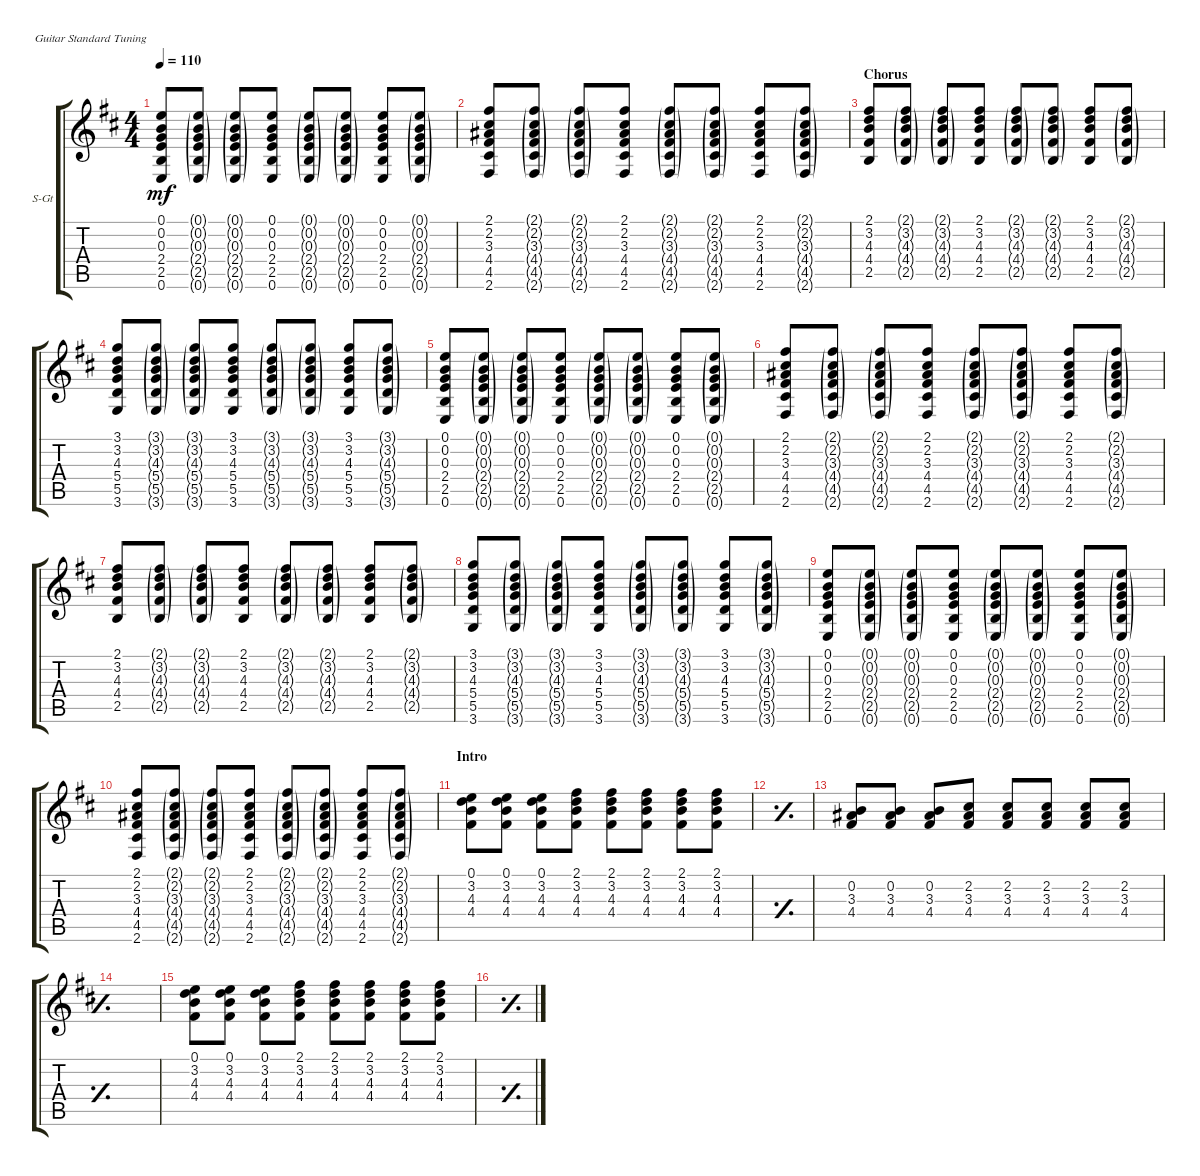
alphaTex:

\defaultSystemsLayout 4
\bracketExtendMode groupsimilarinstruments
\firstSystemTrackNameOrientation horizontal
\otherSystemsTrackNameOrientation horizontal
\track ("Rhythm Guitar" "S-Gt") {multiBarRest instrument acousticguitarsteel}
\staff {score tabs}
\tuning (E4 B3 G3 D3 A2 E2)
\ts (4 4)
\tempo 110
\clef g2
\ks d
(0.6 2.5 2.4 0.3 0.2 0.1).8{dy mf} (0.6{g} 2.5{g} 2.4{g} 0.3{g} 0.2{g} 0.1{g}).8 (0.6{g} 2.5{g} 2.4{g} 0.3{g} 0.2{g} 0.1{g}).8 (0.6 2.5 2.4 0.3 0.2 0.1).8 (0.6{g} 2.5{g} 2.4{g} 0.3{g} 0.2{g} 0.1{g}).8 (0.6{g} 2.5{g} 2.4{g} 0.3{g} 0.2{g} 0.1{g}).8 (0.6 2.5 2.4 0.3 0.2 0.1).8 (0.6{g} 2.5{g} 2.4{g} 0.3{g} 0.2{g} 0.1{g}).8 |
(2.6 4.5 4.4 3.3 2.2 2.1).8 (2.6{g} 4.5{g} 4.4{g} 3.3{g} 2.2{g} 2.1{g}).8 (2.6{g} 4.5{g} 4.4{g} 3.3{g} 2.2{g} 2.1{g}).8 (2.6 4.5 4.4 3.3 2.2 2.1).8 (2.6{g} 4.5{g} 4.4{g} 3.3{g} 2.2{g} 2.1{g}).8 (2.6{g} 4.5{g} 4.4{g} 3.3{g} 2.2{g} 2.1{g}).8 (2.6 4.5 4.4 3.3 2.2 2.1).8 (2.6{g} 4.5{g} 4.4{g} 3.3{g} 2.2{g} 2.1{g}).8 |
\section ("" "Chorus")
(2.5 4.4 4.3 3.2 2.1).8 (2.5{g} 4.4{g} 4.3{g} 3.2{g} 2.1{g}).8 (2.5{g} 4.4{g} 4.3{g} 3.2{g} 2.1{g}).8 (2.5 4.4 4.3 3.2 2.1).8 (2.5{g} 4.4{g} 4.3{g} 3.2{g} 2.1{g}).8 (2.5{g} 4.4{g} 4.3{g} 3.2{g} 2.1{g}).8 (2.5 4.4 4.3 3.2 2.1).8 (2.5{g} 4.4{g} 4.3{g} 3.2{g} 2.1{g}).8 |
(3.6 5.5 5.4 4.3 3.2 3.1).8 (3.6{g} 5.5{g} 5.4{g} 4.3{g} 3.2{g} 3.1{g}).8 (3.6{g} 5.5{g} 5.4{g} 4.3{g} 3.2{g} 3.1{g}).8 (3.6 5.5 5.4 4.3 3.2 3.1).8 (3.6{g} 5.5{g} 5.4{g} 4.3{g} 3.2{g} 3.1{g}).8 (3.6{g} 5.5{g} 5.4{g} 4.3{g} 3.2{g} 3.1{g}).8 (3.6 5.5 5.4 4.3 3.2 3.1).8 (3.6{g} 5.5{g} 5.4{g} 4.3{g} 3.2{g} 3.1{g}).8 |
(0.6 2.5 2.4 0.3 0.2 0.1).8 (0.6{g} 2.5{g} 2.4{g} 0.3{g} 0.2{g} 0.1{g}).8 (0.6{g} 2.5{g} 2.4{g} 0.3{g} 0.2{g} 0.1{g}).8 (0.6 2.5 2.4 0.3 0.2 0.1).8 (0.6{g} 2.5{g} 2.4{g} 0.3{g} 0.2{g} 0.1{g}).8 (0.6{g} 2.5{g} 2.4{g} 0.3{g} 0.2{g} 0.1{g}).8 (0.6 2.5 2.4 0.3 0.2 0.1).8 (0.6{g} 2.5{g} 2.4{g} 0.3{g} 0.2{g} 0.1{g}).8 |
(2.6 4.5 4.4 3.3 2.2 2.1).8 (2.6{g} 4.5{g} 4.4{g} 3.3{g} 2.2{g} 2.1{g}).8 (2.6{g} 4.5{g} 4.4{g} 3.3{g} 2.2{g} 2.1{g}).8 (2.6 4.5 4.4 3.3 2.2 2.1).8 (2.6{g} 4.5{g} 4.4{g} 3.3{g} 2.2{g} 2.1{g}).8 (2.6{g} 4.5{g} 4.4{g} 3.3{g} 2.2{g} 2.1{g}).8 (2.6 4.5 4.4 3.3 2.2 2.1).8 (2.6{g} 4.5{g} 4.4{g} 3.3{g} 2.2{g} 2.1{g}).8 |
(2.5 4.4 4.3 3.2 2.1).8 (2.5{g} 4.4{g} 4.3{g} 3.2{g} 2.1{g}).8 (2.5{g} 4.4{g} 4.3{g} 3.2{g} 2.1{g}).8 (2.5 4.4 4.3 3.2 2.1).8 (2.5{g} 4.4{g} 4.3{g} 3.2{g} 2.1{g}).8 (2.5{g} 4.4{g} 4.3{g} 3.2{g} 2.1{g}).8 (2.5 4.4 4.3 3.2 2.1).8 (2.5{g} 4.4{g} 4.3{g} 3.2{g} 2.1{g}).8 |
(3.6 5.5 5.4 4.3 3.2 3.1).8 (3.6{g} 5.5{g} 5.4{g} 4.3{g} 3.2{g} 3.1{g}).8 (3.6{g} 5.5{g} 5.4{g} 4.3{g} 3.2{g} 3.1{g}).8 (3.6 5.5 5.4 4.3 3.2 3.1).8 (3.6{g} 5.5{g} 5.4{g} 4.3{g} 3.2{g} 3.1{g}).8 (3.6{g} 5.5{g} 5.4{g} 4.3{g} 3.2{g} 3.1{g}).8 (3.6 5.5 5.4 4.3 3.2 3.1).8 (3.6{g} 5.5{g} 5.4{g} 4.3{g} 3.2{g} 3.1{g}).8 |
(0.6 2.5 2.4 0.3 0.2 0.1).8 (0.6{g} 2.5{g} 2.4{g} 0.3{g} 0.2{g} 0.1{g}).8 (0.6{g} 2.5{g} 2.4{g} 0.3{g} 0.2{g} 0.1{g}).8 (0.6 2.5 2.4 0.3 0.2 0.1).8 (0.6{g} 2.5{g} 2.4{g} 0.3{g} 0.2{g} 0.1{g}).8 (0.6{g} 2.5{g} 2.4{g} 0.3{g} 0.2{g} 0.1{g}).8 (0.6 2.5 2.4 0.3 0.2 0.1).8 (0.6{g} 2.5{g} 2.4{g} 0.3{g} 0.2{g} 0.1{g}).8 |
(2.6 4.5 4.4 3.3 2.2 2.1).8 (2.6{g} 4.5{g} 4.4{g} 3.3{g} 2.2{g} 2.1{g}).8 (2.6{g} 4.5{g} 4.4{g} 3.3{g} 2.2{g} 2.1{g}).8 (2.6 4.5 4.4 3.3 2.2 2.1).8 (2.6{g} 4.5{g} 4.4{g} 3.3{g} 2.2{g} 2.1{g}).8 (2.6{g} 4.5{g} 4.4{g} 3.3{g} 2.2{g} 2.1{g}).8 (2.6 4.5 4.4 3.3 2.2 2.1).8 (2.6{g} 4.5{g} 4.4{g} 3.3{g} 2.2{g} 2.1{g}).8 |
\section ("" "Intro")
(0.1 3.2 4.3 4.4).8 (0.1 3.2 4.3 4.4).8 (0.1 3.2 4.3 4.4).8 (2.1 3.2 4.3 4.4).8 (2.1 3.2 4.3 4.4).8 (2.1 3.2 4.3 4.4).8 (2.1 3.2 4.3 4.4).8 (2.1 3.2 4.3 4.4).8 |
\simile simple
|
\simile none
(0.2 3.3 4.4).8 (0.2 3.3 4.4).8 (0.2 3.3 4.4).8 (2.2 3.3 4.4).8 (2.2 3.3 4.4).8 (2.2 3.3 4.4).8 (2.2 3.3 4.4).8 (2.2 3.3 4.4).8 |
\simile simple
|
\simile none
(0.1 3.2 4.3 4.4).8 (0.1 3.2 4.3 4.4).8 (0.1 3.2 4.3 4.4).8 (2.1 3.2 4.3 4.4).8 (2.1 3.2 4.3 4.4).8 (2.1 3.2 4.3 4.4).8 (2.1 3.2 4.3 4.4).8 (2.1 3.2 4.3 4.4).8 |
\simile simple
